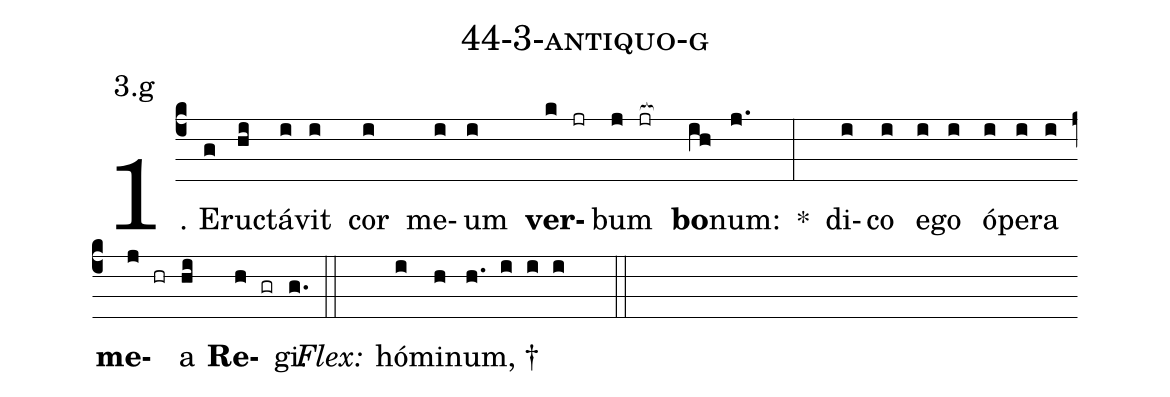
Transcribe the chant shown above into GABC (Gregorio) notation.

name: 44-3-antiquo-g;
annotation: 3.g;
%%
(c4)1. E(g)ruc(hi)tá(i)vit(i) cor(i) me(i)um(i) <b>ver</b>(k jr)bum(j jr[ocb:1{]) <b>bo</b>(ih[ocb:0}])num:(j.) *(:) di(i)co(i) e(i)go(i) ó(i)pe(i)ra(i) <b>me</b>(j hr)a(hi) <b>Re</b>(h gr)gi.(g.) (::)
<i>Flex:</i>()  hó(i)mi(h)num, †(h. i i i  ::)
